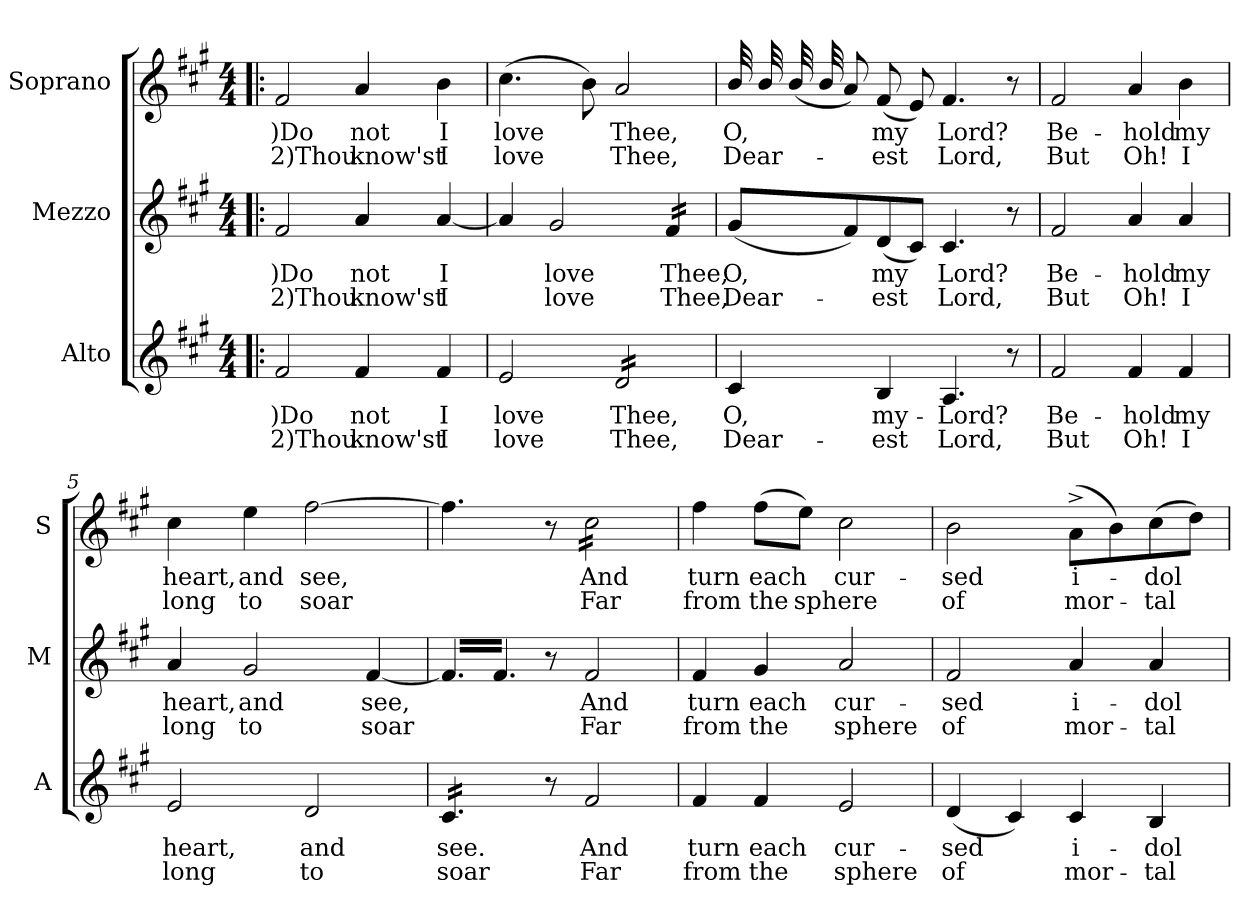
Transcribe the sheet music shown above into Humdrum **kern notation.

**kern	**text	**text	**kern	**text	**text	**kern	**text	**text
*part3	*part3	*part3	*part2	*part2	*part2	*part1	*part1	*part1
*staff3	*staff3	*staff3	*staff2	*staff2	*staff2	*staff1	*staff1	*staff1
*I"Alto	*	*	*I"Mezzo	*	*	*I"Soprano	*	*
*I'A	*	*	*I'M	*	*	*I'S	*	*
*clefG2	*	*	*clefG2	*	*	*clefG2	*	*
*k[f#c#g#]	*	*	*k[f#c#g#]	*	*	*k[f#c#g#]	*	*
*A:	*	*	*A:	*	*	*A:	*	*
*M4/4	*	*	*M4/4	*	*	*M4/4	*	*
=1!|:	=1!|:	=1!|:	=1!|:	=1!|:	=1!|:	=1!|:	=1!|:	=1!|:
!	!LO:LY:b	!LO:LY:b	!	!LO:LY:b	!LO:LY:b	!	!LO:LY:b	!LO:LY:b
2f#/	)Do	2)Thou	2f#/	)Do	2)Thou	2f#</	)Do	2)Thou
!	!LO:LY:b	!LO:LY:b	!	!LO:LY:b	!LO:LY:b	!	!LO:LY:b	!LO:LY:b
4f#/	not	know'st	4a/	not	know'st	4a/	not	know'st
!	!LO:LY:b	!LO:LY:b	!	!LO:LY:b	!LO:LY:b	!	!LO:LY:b	!LO:LY:b
4f#/	I	I	[<4a/	I	I	4b\	I	I
=2	=2	=2	=2	=2	=2	=2	=2	=2
!	!LO:LY:b	!LO:LY:b	!	!	!	!	!LO:LY:b	!LO:LY:b
2e/	love	love	4a/]	.	.	(>4.cc#\	love	love
!	!	!	!	!LO:LY:b	!LO:LY:b	!	!	!
.	.	.	2g#/	love	love	.	.	.
.	.	.	.	.	.	8b\)	.	.
!	!LO:LY:b	!LO:LY:b	!	!	!	!	!LO:LY:b	!LO:LY:b
*tremolo	*	*	*	*	*	*	*	*
16d/LL	Thee,	Thee,	.	.	.	2a/	Thee,	Thee,
16d/	.	.	.	.	.	.	.	.
16d/	.	.	.	.	.	.	.	.
16d/	.	.	.	.	.	.	.	.
!	!	!	!	!LO:LY:b	!LO:LY:b	!	!	!
*	*	*	*tremolo	*	*	*	*	*
16d/	.	.	16f#/LL	Thee,	Thee,	.	.	.
16d/	.	.	16f#/	.	.	.	.	.
16d/	.	.	16f#/	.	.	.	.	.
16d/JJ	.	.	16f#/JJ	.	.	.	.	.
*	*	*	*Xtremolo	*	*	*	*	*
*Xtremolo	*	*	*	*	*	*	*	*
=3	=3	=3	=3	=3	=3	=3	=3	=3
!	!LO:LY:b	!LO:LY:b	!	!LO:LY:b	!LO:LY:b	!	!LO:LY:b	!LO:LY:b
*	*	*	*	*	*	*tremolo	*	*
4c#/	O,	Dear-	(<8g#/L	O,	Dear-	(<32b/LLL	O,	Dear-
.	.	.	.	.	.	(<32b/	.	.
.	.	.	.	.	.	(<32b/	.	.
.	.	.	.	.	.	32b/	.	.
*	*	*	*	*	*	*Xtremolo	*	*
.	.	.	8f#/)	.	.	8a/)	.	.
!	!LO:LY:b	!LO:LY:b	!	!LO:LY:b	!LO:LY:b	!	!LO:LY:b	!LO:LY:b
4B/	my-	-est	(<8d/	my	-est	(<8f#/	my	-est
.	.	.	8c#/J)	.	.	8e/J)	.	.
!	!LO:LY:b	!LO:LY:b	!	!LO:LY:b	!LO:LY:b	!	!LO:LY:b	!LO:LY:b
4.A/	-Lord?	Lord,	4.c#/	Lord?	Lord,	4.f#/	Lord?	Lord,
8r	.	.	8r	.	.	8r	.	.
=4	=4	=4	=4	=4	=4	=4	=4	=4
!	!LO:LY:b	!LO:LY:b	!	!LO:LY:b	!LO:LY:b	!	!LO:LY:b	!LO:LY:b
2f#/	Be-	But	2f#/	Be-	But	2f#/	Be-	But
!	!LO:LY:b:rj	!LO:LY:b:rj	!	!LO:LY:b:rj	!LO:LY:b:rj	!	!LO:LY:b:rj	!LO:LY:b:rj
4f#/	-hold	Oh!	4a/	-hold	Oh!	4a/	-hold	Oh!
!	!LO:LY:b	!LO:LY:b	!	!LO:LY:b	!LO:LY:b	!	!LO:LY:b	!LO:LY:b
4f#/	my	I	4a/	my	I	4b\	my	I
=5	=5	=5	=5	=5	=5	=5	=5	=5
!	!LO:LY:b	!LO:LY:b	!	!LO:LY:b	!LO:LY:b	!	!LO:LY:b	!LO:LY:b
2e/	heart,	long	4a/	heart,	long	4cc#\	heart,	long
!	!	!	!	!LO:LY:b	!LO:LY:b	!	!LO:LY:b	!LO:LY:b
.	.	.	2g#/	and	to	4ee\	and	to
!	!LO:LY:b	!LO:LY:b	!	!	!	!	!LO:LY:b	!LO:LY:b
2d/	and	to	.	.	.	[<2ff#\	see,	soar
!	!	!	!	!LO:LY:b	!LO:LY:b	!	!	!
.	.	.	[<4f#/	see,	soar	.	.	.
!!LO:LB:g=z
=6	=6	=6	=6	=6	=6	=6	=6	=6
!	!LO:LY:b	!LO:LY:b	!	!	!	!	!	!
*tremolo	*	*	*	*	*	*	*	*
*	*	*	*tremolo	*	*	*	*	*
16c#/LL	see.	soar	16f#/]LL	.	.	4.ff#\]	.	.
16c#/	.	.	16f#/	.	.	.	.	.
16c#/	.	.	16f#/	.	.	.	.	.
16c#/	.	.	16f#/	.	.	.	.	.
16c#/	.	.	16f#/	.	.	.	.	.
16c#/JJ	.	.	16f#/JJ	.	.	.	.	.
*	*	*	*Xtremolo	*	*	*	*	*
*Xtremolo	*	*	*	*	*	*	*	*
8r	.	.	8r	.	.	8r	.	.
!	!LO:LY:b	!LO:LY:b	!	!LO:LY:b	!LO:LY:b	!	!LO:LY:b	!LO:LY:b
*	*	*	*	*	*	*tremolo	*	*
2f#/	And	Far	2f#/	And	Far	16cc#\LL	And	Far
.	.	.	.	.	.	16cc#\	.	.
.	.	.	.	.	.	16cc#\	.	.
.	.	.	.	.	.	16cc#\	.	.
.	.	.	.	.	.	16cc#\	.	.
.	.	.	.	.	.	16cc#\	.	.
.	.	.	.	.	.	16cc#\	.	.
.	.	.	.	.	.	16cc#\JJ	.	.
*	*	*	*	*	*	*Xtremolo	*	*
=7	=7	=7	=7	=7	=7	=7	=7	=7
!	!LO:LY:b	!LO:LY:b	!	!LO:LY:b	!LO:LY:b	!	!LO:LY:b	!LO:LY:b
4f#/	turn	from	4f#/	turn	from	4ff#\	turn	from
!	!LO:LY:b	!LO:LY:b	!	!LO:LY:b	!LO:LY:b	!	!LO:LY:b	!LO:LY:b
4f#/	each	the	4g#/	each	the	(>8ff#\L	each	the
!	!	!	!	!	!	!	!	!LO:LY:b
.	.	.	.	.	.	8ee\J)	.	sphere
!	!LO:LY:b	!LO:LY:b	!	!LO:LY:b	!LO:LY:b	!	!LO:LY:b	!
2e/	cur-	sphere	2a/	cur-	sphere	2cc#\	cur-	.
=8	=8	=8	=8	=8	=8	=8	=8	=8
!	!LO:LY:b	!LO:LY:b	!	!LO:LY:b	!LO:LY:b	!	!LO:LY:b	!LO:LY:b
(4d/	-sed	of	2f#/	-sed	of	2b\	-sed	of
4c#/)	.	.	.	.	.	.	.	.
!	!LO:LY:b	!LO:LY:b	!	!LO:LY:b	!LO:LY:b	!	!LO:LY:b	!LO:LY:b
4c#/	i-	mor-	4a/	i-	mor-	(>8a^>\L	i-	mor-
.	.	.	.	.	.	8b\)	.	.
!	!LO:LY:b	!LO:LY:b	!	!LO:LY:b	!LO:LY:b	!	!LO:LY:b	!LO:LY:b
4B/	-dol	-tal	4a/	-dol	-tal	(>8cc#\	-dol	-tal
.	.	.	.	.	.	8dd\J)	.	.
=	=	=	=	=	=	=	=	=
*-	*-	*-	*-	*-	*-	*-	*-	*-
